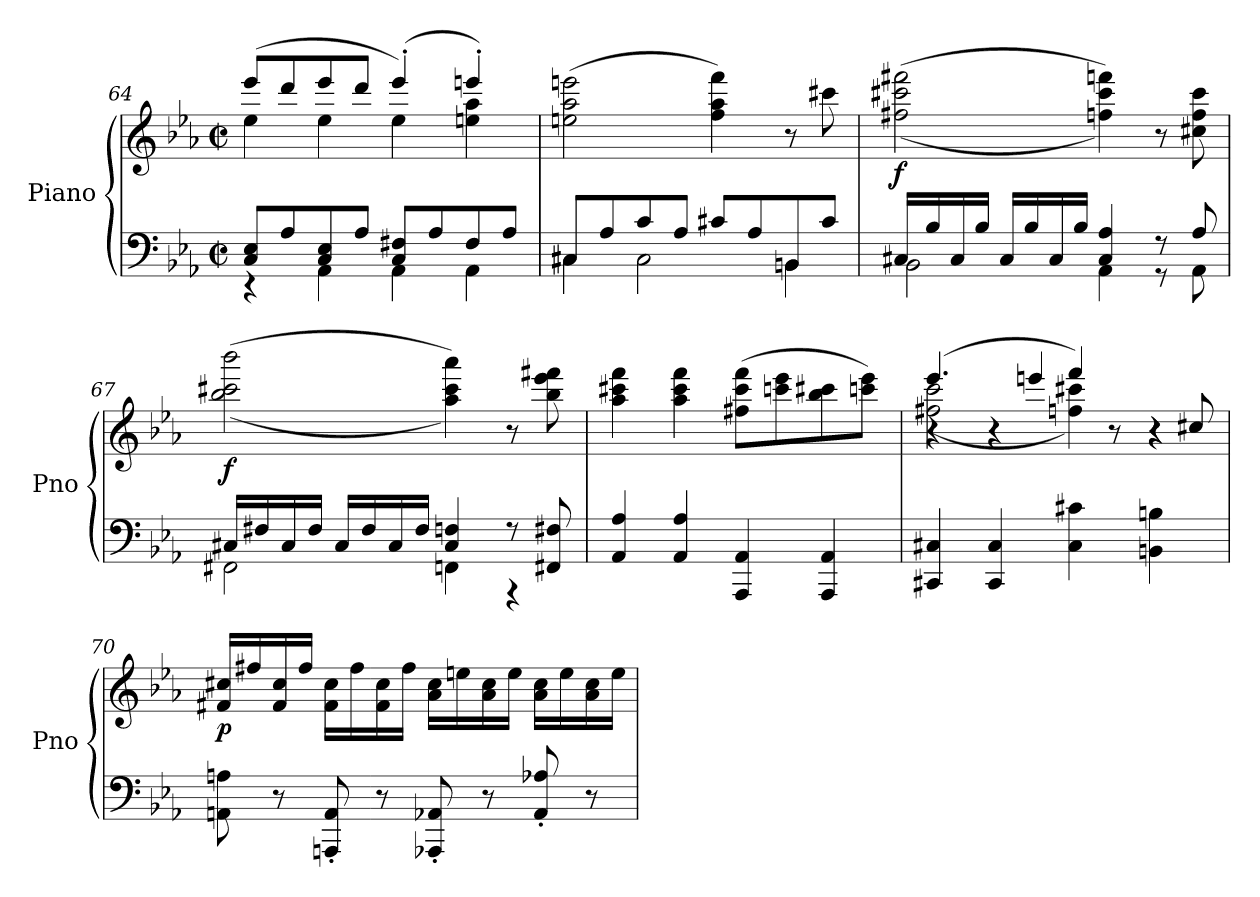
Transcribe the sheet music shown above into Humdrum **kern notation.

**kern	**kern	**dynam
*part1	*part1	*part1
*staff2	*staff1	*staff1/2
*I"Piano	*	*
*I'Pno	*	*
*clefF4	*clefG2	*
*k[b-e-a-]	*k[b-e-a-]	*
*M2/2	*M2/2	*
*met(c|)	*met(c|)	*
=64	=64	=64
*^	*^	*
8C/ 8E-/L	4rEE	(>8eee-/L	4ee-\	.
8A-/	.	8ddd/	.	.
8C/ 8E-/	4AA-\	8eee-/	4ee-\	.
8A-/J	.	8ddd/J	.	.
8C/ 8F#X/L	4AA-\	(>4eee-'/)	4ee-\	.
8A-/	.	.	.	.
8F#/	4AA-\	4eeen'/)	4een\ 4aa-\	.
8A-/J	.	.	.	.
*	*	*v	*v	*
=65	=65	=65	=65
8C#X/L	4C#\	(>2een\ 2aa-\ 2eeen\	.
8A-/	.	.	.
8c/	2C#\	.	.
8A-/J	.	.	.
8c#X/L	.	4ff\ 4aa-\ 4fff\)	.
8A-/	.	.	.
8BBn/	4BB\	8r	.
8c#/J	.	8ccc#X\	.
!!LO:PB:g=z
=66	=66	=66	=66
!	!	!	!LO:DY:b
16C#X/LL	2BB-\	(>(<2ff#X\ 2ccc#X\ 2fff#X\	f
16B-/	.	.	.
16C#/	.	.	.
16B-/JJ	.	.	.
16C#/LL	.	.	.
16B-/	.	.	.
16C#/	.	.	.
16B-/JJ	.	.	.
4C#/ 4A-/	4AA-\	4ffn\ 4ccc#\ 4fffn\))	.
8r	8r	8r	.
8A-/	8AA-\	8cc#X\ 8ff\ 8ccc#\	.
=67	=67	=67	=67
!	!	!	!LO:DY:b
16C#X/LL	2FF#X\	(>(<2bb-\ 2ccc#X\ 2bbb-\	f
16F#X/	.	.	.
16C#/	.	.	.
16F#/JJ	.	.	.
16C#/LL	.	.	.
16F#/	.	.	.
16C#/	.	.	.
16F#/JJ	.	.	.
4C#/ 4Fn/	4FFn\	4aa-\ 4ccc#\ 4aaa-\))	.
8r	4r	8r	.
8FF#X/ 8F#X/	.	8bb-\ 8eee-\ 8fff#X\	.
*v	*v	*	*
=68	=68	=68
4AA-/ 4A-/	4aa-\ 4ccc#X\ 4fff\	.
4AA-/ 4A-/	4aa-\ 4ccc#\ 4fff\	.
4AAA-/ 4AA-/	(>8ff#X\ 8ccc#\ 8fff\L	.
.	8cccn\ 8eee-\	.
4AAA-/ 4AA-/	8bb-\ 8ccc#X\	.
.	8cccn\ 8eee-\J)	.
!!LO:LB:g=z
=69	=69	=69
*	*^	*
*	*	*^	*
4CC#X/ 4C#X/	(>4.eee-/	(<2ff#X\ 2ccc\	4r	.
4CC#/ 4C#/	.	.	4r	.
.	4eeen/	.	.	.
4C#\ 4c#X\	.	4ffn\ 4ccc#X\)	4fff/)	.
.	8r	.	.	.
4BBn\ 4Bn\	8ryy	4r	4r	.
.	8cc#X/	.	.	.
*	*v	*v	*v	*
!!LO:LB:g=z
=70	=70	=70
!	!	!LO:DY:b
8AAn\ 8An\	16f#X/ 16cc#X/LL	p
.	16ff#X/	.
8r	16f#/ 16cc#/	.
.	16ff#/JJ	.
8AAAn/' 8AA/'	16f#\ 16cc#\LL	.
.	16ff#\	.
8r	16f#\ 16cc#\	.
.	16ff#\JJ	.
8AAA-X/' 8AA-X/'	16a-\ 16cc#\LL	.
.	16een\	.
8r	16a-\ 16cc#\	.
.	16ee\JJ	.
8AA-/' 8A-X/'	16a-\ 16cc#\LL	.
.	16ee\	.
8r	16a-\ 16cc#\	.
.	16ee\JJ	.
=	=	=
*-	*-	*-
